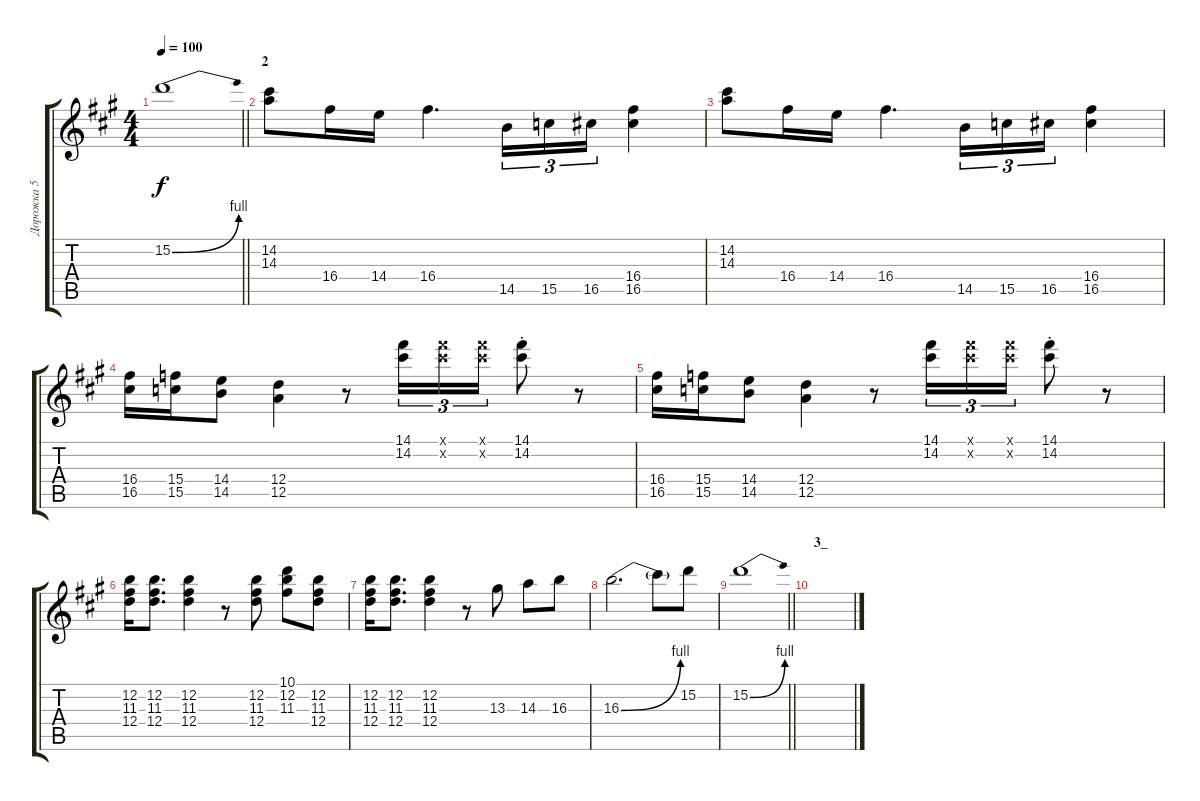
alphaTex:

\track ("Дорожка 5" "Дорожка 5") {instrument distortionguitar}
\staff {score tabs}
\tuning (E4 B3 G3 D3 A2 E2) {hide}
\ts (4 4)
\tempo 100
\clef g2
\barLineRight lightlight
\ks f#minor
15.2{be (bend 0 0 60 4)}.1{dy f} |
\section ("" "2")
(14.2 14.3).8{volume 8} 16.4.16 14.4.16 16.4.4{d} 14.5.16{tu (3 2)} 15.5.16{tu (3 2)} 16.5.16{tu (3 2)} (16.4 16.5).4 |
(14.2 14.3).8 16.4.16 14.4.16 16.4.4{d} 14.5.16{tu (3 2)} 15.5.16{tu (3 2)} 16.5.16{tu (3 2)} (16.4 16.5).4 |
(16.4 16.5).16 (15.4 15.5).16 (14.4 14.5).8 (12.4 12.5).4 r.8 (14.1 14.2).16{tu (3 2)} (14.1{x} 14.2{x}).16{tu (3 2)} (14.1{x} 14.2{x}).16{tu (3 2)} (14.1{st} 14.2{st}).8 r.8 |
(16.4 16.5).16 (15.4 15.5).16 (14.4 14.5).8 (12.4 12.5).4 r.8 (14.1 14.2).16{tu (3 2)} (14.1{x} 14.2{x}).16{tu (3 2)} (14.1{x} 14.2{x}).16{tu (3 2)} (14.1{st} 14.2{st}).8 r.8 |
(12.2 11.3 12.4).16 (12.2 11.3 12.4).8{d} (12.2 11.3 12.4).4 r.8 (12.2 11.3 12.4).8 (10.1 12.2 11.3).8 (12.2 11.3 12.4).8 |
(12.2 11.3 12.4).16 (12.2 11.3 12.4).8{d} (12.2 11.3 12.4).4 r.8 13.3.8 14.3.8 16.3.8 |
16.3{be (bend 0 0 60 4)}.2{d} 16.3{t}.8 15.2.8 |
\barLineRight lightlight
15.2{be (bend 0 0 60 4)}.1 |
\section ("" "3_")
